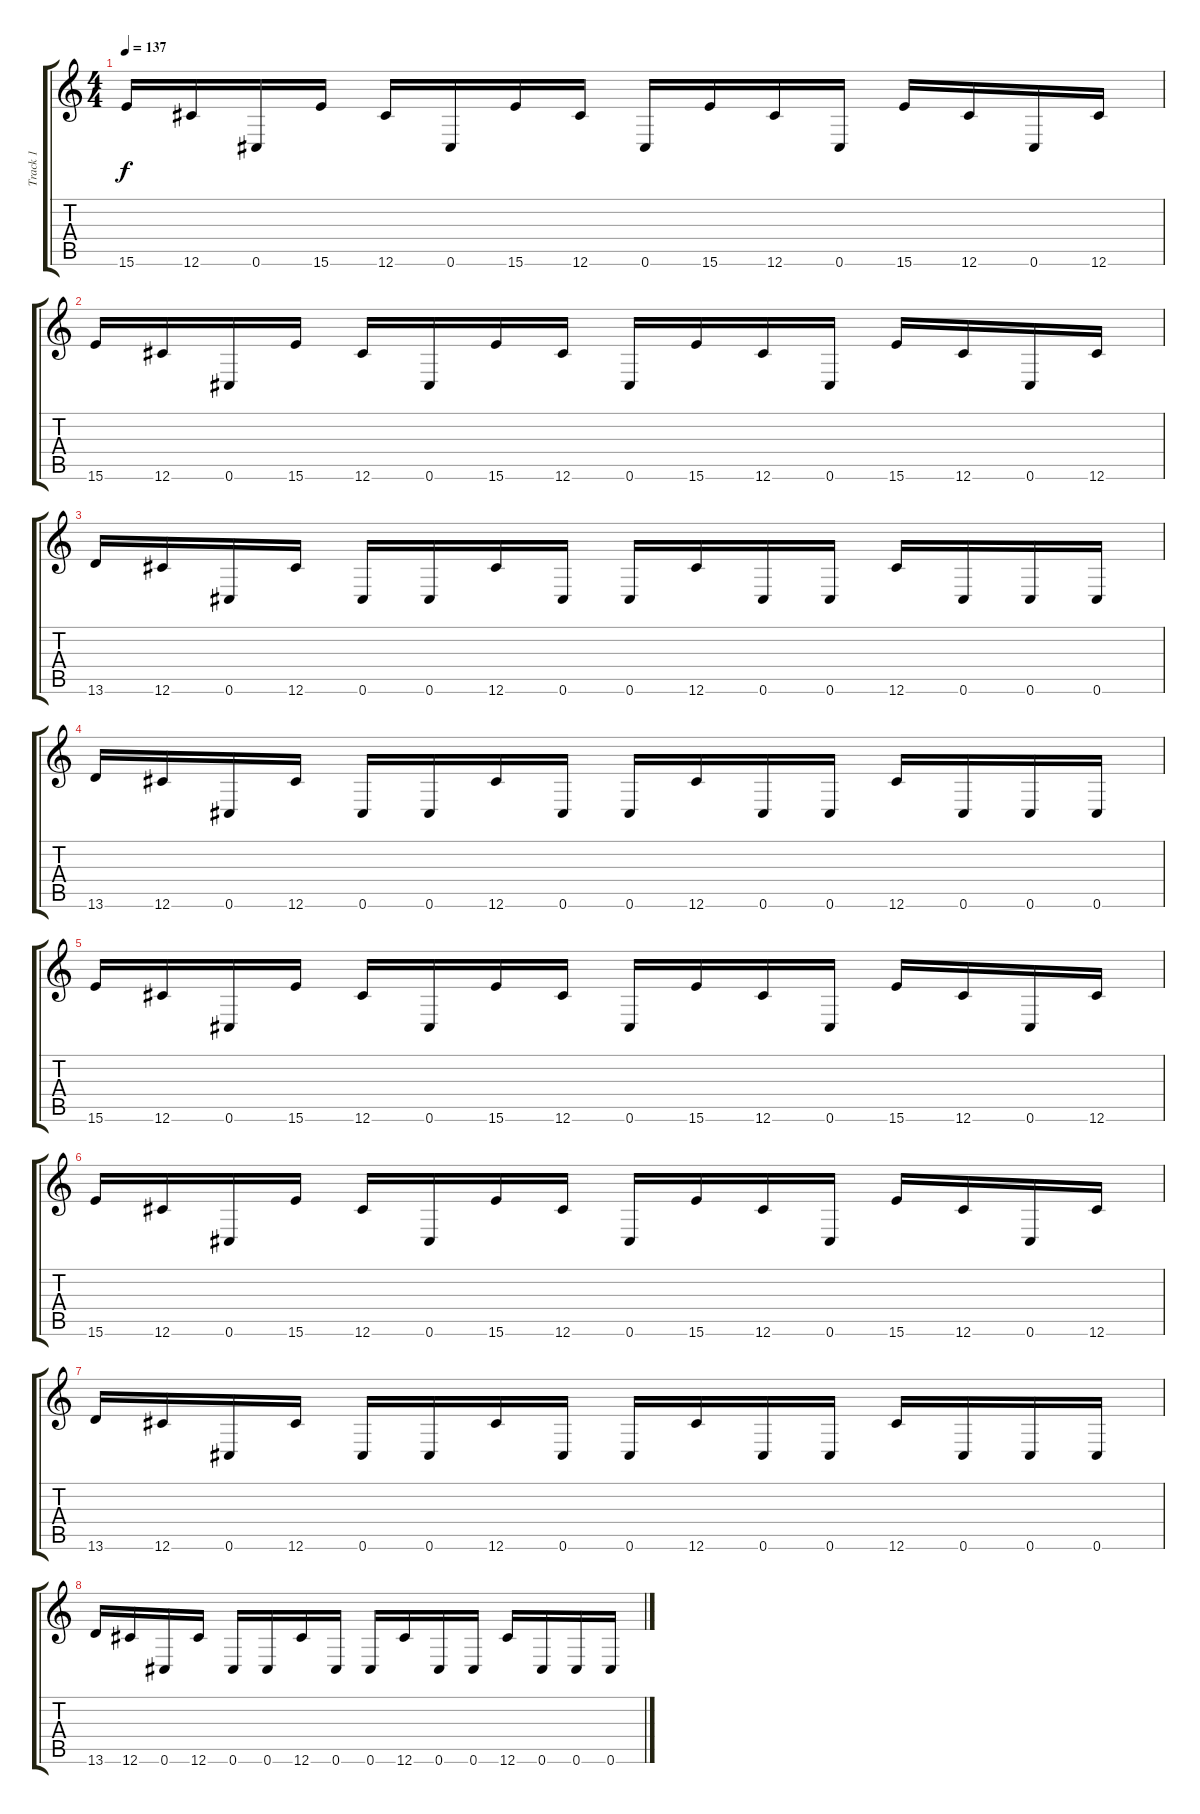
\track ("Track 1" "Track 1") {instrument distortionguitar}
\staff {score tabs}
\tuning (Eb4 Bb3 Gb3 Db3 Ab2 Db2) {hide}
\ts (4 4)
\tempo 137
\clef g2
\ks c
15.6.16{dy f} 12.6.16 0.6.16 15.6.16 12.6.16 0.6.16 15.6.16 12.6.16 0.6.16 15.6.16 12.6.16 0.6.16 15.6.16 12.6.16 0.6.16 12.6.16 |
15.6.16 12.6.16 0.6.16 15.6.16 12.6.16 0.6.16 15.6.16 12.6.16 0.6.16 15.6.16 12.6.16 0.6.16 15.6.16 12.6.16 0.6.16 12.6.16 |
13.6.16 12.6.16 0.6.16 12.6.16 0.6.16 0.6.16 12.6.16 0.6.16 0.6.16 12.6.16 0.6.16 0.6.16 12.6.16 0.6.16 0.6.16 0.6.16 |
13.6.16 12.6.16 0.6.16 12.6.16 0.6.16 0.6.16 12.6.16 0.6.16 0.6.16 12.6.16 0.6.16 0.6.16 12.6.16 0.6.16 0.6.16 0.6.16 |
15.6.16 12.6.16 0.6.16 15.6.16 12.6.16 0.6.16 15.6.16 12.6.16 0.6.16 15.6.16 12.6.16 0.6.16 15.6.16 12.6.16 0.6.16 12.6.16 |
15.6.16 12.6.16 0.6.16 15.6.16 12.6.16 0.6.16 15.6.16 12.6.16 0.6.16 15.6.16 12.6.16 0.6.16 15.6.16 12.6.16 0.6.16 12.6.16 |
13.6.16 12.6.16 0.6.16 12.6.16 0.6.16 0.6.16 12.6.16 0.6.16 0.6.16 12.6.16 0.6.16 0.6.16 12.6.16 0.6.16 0.6.16 0.6.16 |
13.6.16 12.6.16 0.6.16 12.6.16 0.6.16 0.6.16 12.6.16 0.6.16 0.6.16 12.6.16 0.6.16 0.6.16 12.6.16 0.6.16 0.6.16 0.6.16
